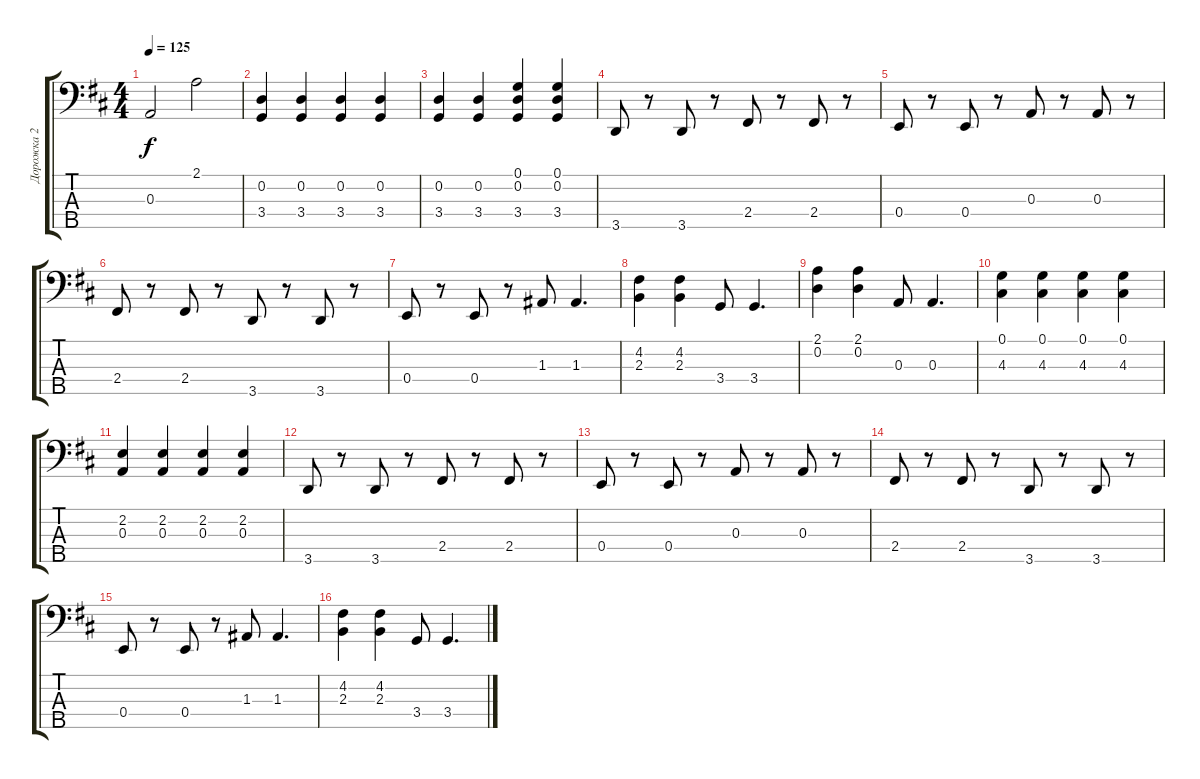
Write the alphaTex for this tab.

\track ("Дорожка 2" "Дорожка 2") {instrument electricbassfinger}
\staff {score tabs}
\tuning (G2 D2 A1 E1 B0) {hide}
\ts (4 4)
\tempo 125
\clef f4
\ks d
0.3.2{dy f} 2.1.2 |
(0.2 3.4).4 (0.2 3.4).4 (0.2 3.4).4 (0.2 3.4).4 |
(0.2 3.4).4 (0.2 3.4).4 (0.1 0.2 3.4).4 (0.1 0.2 3.4).4 |
3.5.8 r.8 3.5.8 r.8 2.4.8 r.8 2.4.8 r.8 |
0.4.8 r.8 0.4.8 r.8 0.3.8 r.8 0.3.8 r.8 |
2.4.8 r.8 2.4.8 r.8 3.5.8 r.8 3.5.8 r.8 |
0.4.8 r.8 0.4.8 r.8 1.3.8 1.3.4{d} |
(4.2 2.3).4 (4.2 2.3).4 3.4.8 3.4.4{d} |
(2.1 0.2).4 (2.1 0.2).4 0.3.8 0.3.4{d} |
(0.1 4.3).4 (0.1 4.3).4 (0.1 4.3).4 (0.1 4.3).4 |
(2.2 0.3).4 (2.2 0.3).4 (2.2 0.3).4 (2.2 0.3).4 |
3.5.8 r.8 3.5.8 r.8 2.4.8 r.8 2.4.8 r.8 |
0.4.8 r.8 0.4.8 r.8 0.3.8 r.8 0.3.8 r.8 |
2.4.8 r.8 2.4.8 r.8 3.5.8 r.8 3.5.8 r.8 |
0.4.8 r.8 0.4.8 r.8 1.3.8 1.3.4{d} |
(4.2 2.3).4 (4.2 2.3).4 3.4.8 3.4.4{d}
